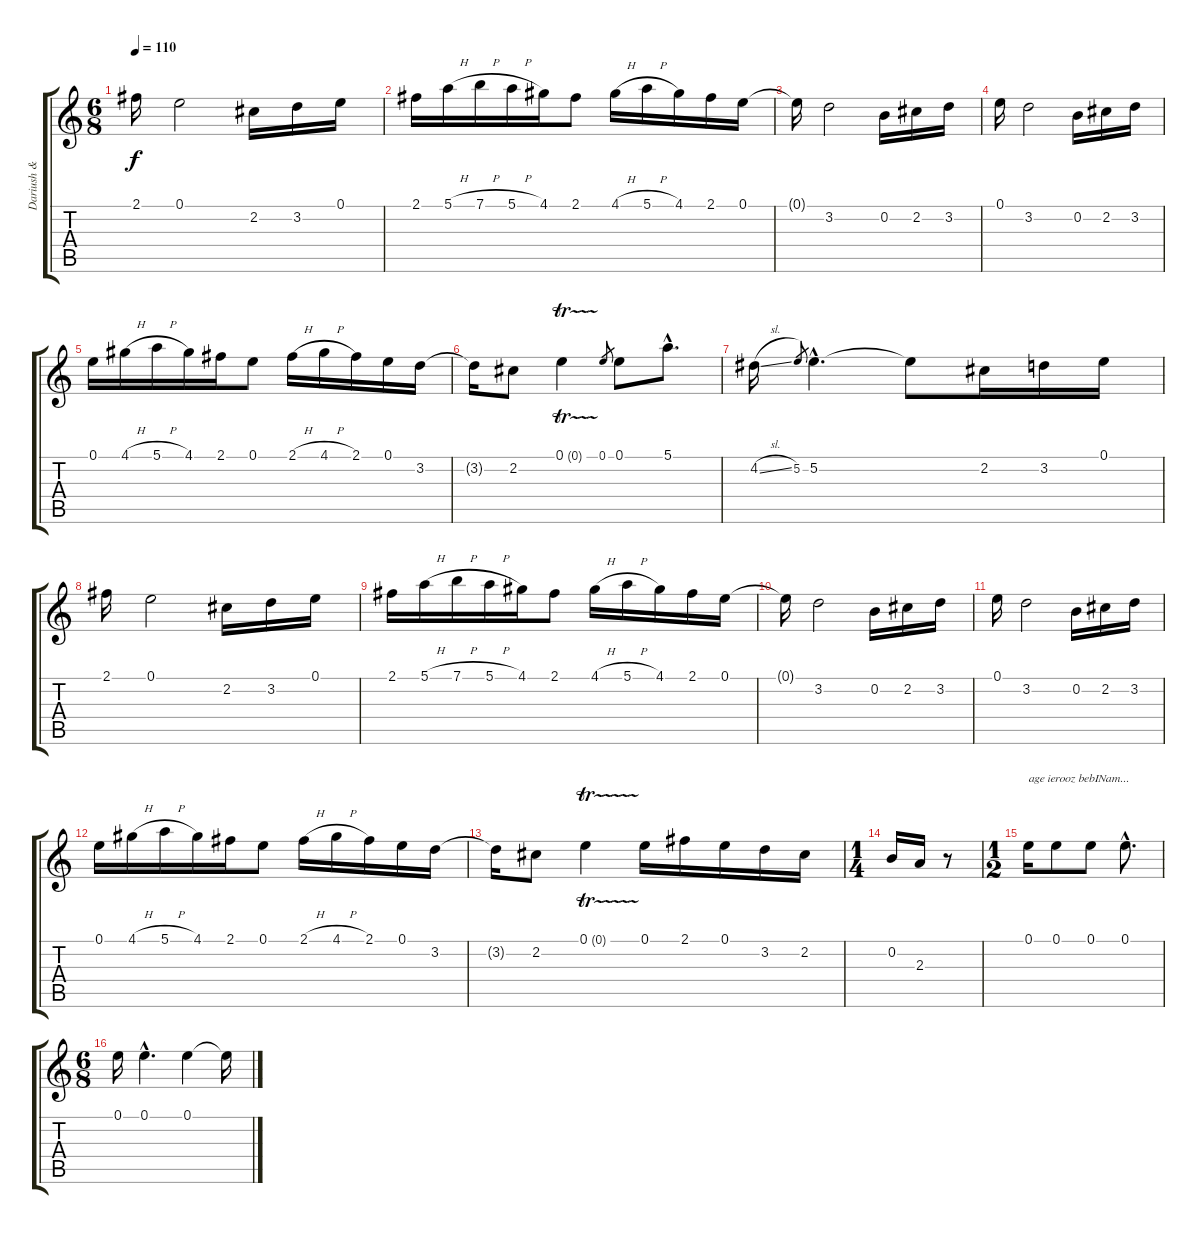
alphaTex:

\track ("Dariush & Solo" "Dariush & ") {instrument acousticguitarnylon}
\staff {score tabs}
\tuning (E4 B3 G3 D3 A2 E2) {hide}
\ts (6 8)
\tempo 110
\clef g2
\ks c
2.1.16{dy f} 0.1.2 2.2.16 3.2.16 0.1.16 |
2.1.16 5.1{h}.16 7.1{h}.16 5.1{h}.16 4.1.16 2.1.8 4.1{h}.16 5.1{h}.16 4.1.16 2.1.16 0.1.16 |
0.1{t}.16 3.2.2 0.2.16 2.2.16 3.2.16 |
0.1.16 3.2.2 0.2.16 2.2.16 3.2.16 |
0.1.16 4.1{h}.16 5.1{h}.16 4.1.16 2.1.16 0.1.8 2.1{h}.16 4.1{h}.16 2.1.16 0.1.16 3.2.16 |
3.2{t}.16 2.2.8 0.1{tr (0 32)}.4 0.1.8{gr} 0.1.8 5.1{hac}.8{d} |
4.2{sl}.16 5.2.8{gr} 5.2{hac}.4{d} 5.2{t}.8 2.2.16 3.2.16 0.1.16 |
2.1.16 0.1.2 2.2.16{instrument flute} 3.2.16 0.1.16 |
2.1.16 5.1{h}.16 7.1{h}.16 5.1{h}.16 4.1.16 2.1.8 4.1{h}.16 5.1{h}.16 4.1.16 2.1.16 0.1.16 |
0.1{t}.16 3.2.2 0.2.16{instrument acousticguitarnylon} 2.2.16 3.2.16 |
0.1.16 3.2.2 0.2.16{instrument flute} 2.2.16 3.2.16 |
0.1.16 4.1{h}.16 5.1{h}.16 4.1.16 2.1.16 0.1.8 2.1{h}.16 4.1{h}.16 2.1.16 0.1.16 3.2.16 |
3.2{t}.16 2.2.8 0.1{tr (0 32)}.4 0.1.16 2.1.16 0.1.16 3.2.16 2.2.16 |
\ts (1 4)
0.2.16 2.3.16 r.8 |
\ts (1 2)
0.1.16{txt "age ierooz bebINam..." instrument tremolostrings} 0.1.8 0.1.8 0.1{hac}.8{d} |
\ts (6 8)
0.1.16 0.1{hac}.4{d} 0.1.4 0.1{t}.16
